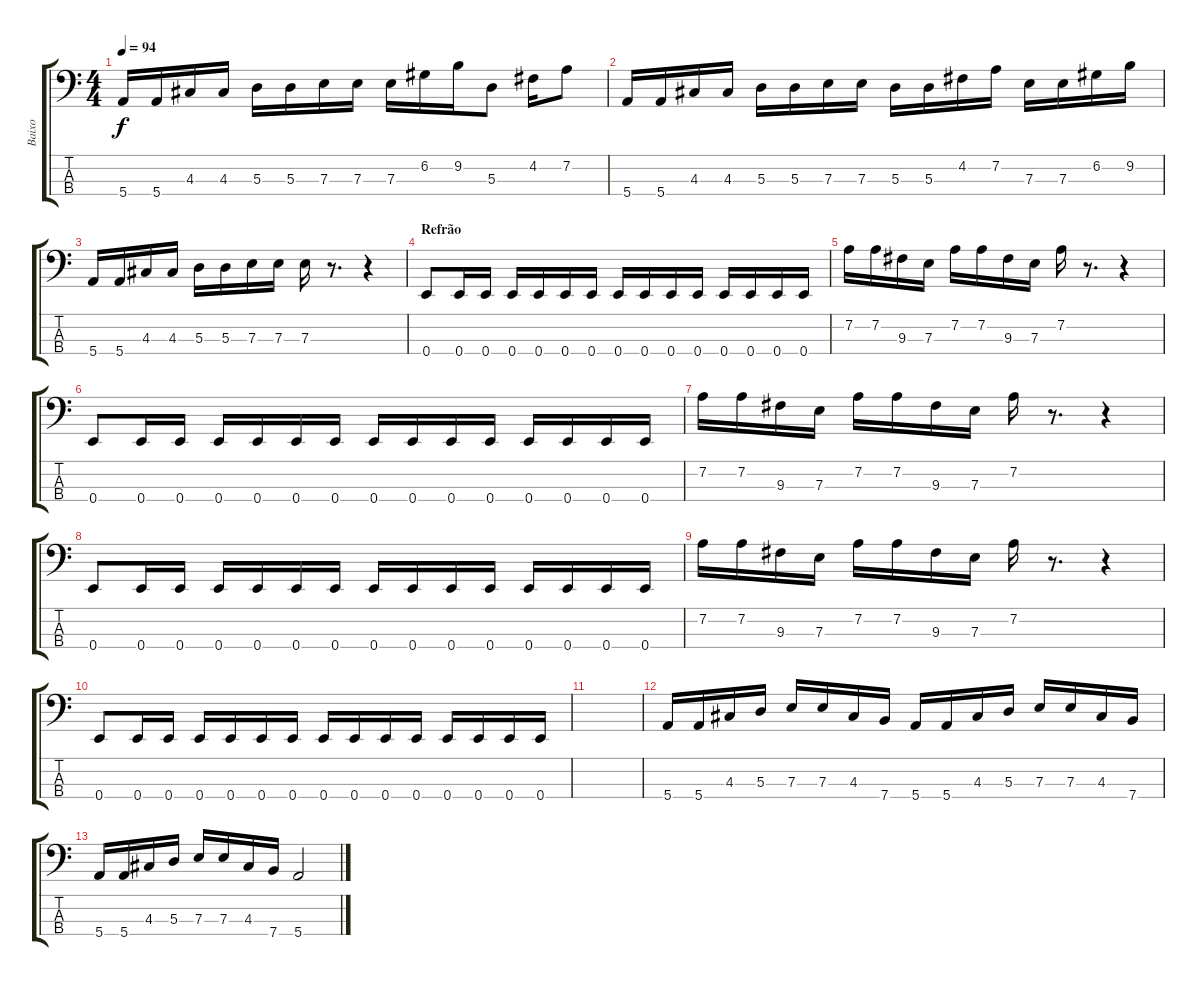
\track ("Baixo" "Baixo") {instrument electricbassfinger}
\staff {score tabs}
\tuning (G2 D2 A1 E1) {hide}
\ts (4 4)
\tempo 94
\clef f4
\ks c
5.4.16{dy f} 5.4.16 4.3.16 4.3.16 5.3.16 5.3.16 7.3.16 7.3.16 7.3.16 6.2.16 9.2.16 5.3.8 4.2.16 7.2.8 |
5.4.16 5.4.16 4.3.16 4.3.16 5.3.16 5.3.16 7.3.16 7.3.16 5.3.16 5.3.16 4.2.16 7.2.16 7.3.16 7.3.16 6.2.16 9.2.16 |
5.4.16 5.4.16 4.3.16 4.3.16 5.3.16 5.3.16 7.3.16 7.3.16 7.3.16 r.8{d} r.4 |
\section ("" "Refrão")
0.4.8 0.4.16 0.4.16 0.4.16 0.4.16 0.4.16 0.4.16 0.4.16 0.4.16 0.4.16 0.4.16 0.4.16 0.4.16 0.4.16 0.4.16 |
7.2.16 7.2.16 9.3.16 7.3.16 7.2.16 7.2.16 9.3.16 7.3.16 7.2.16 r.8{d} r.4 |
0.4.8 0.4.16 0.4.16 0.4.16 0.4.16 0.4.16 0.4.16 0.4.16 0.4.16 0.4.16 0.4.16 0.4.16 0.4.16 0.4.16 0.4.16 |
7.2.16 7.2.16 9.3.16 7.3.16 7.2.16 7.2.16 9.3.16 7.3.16 7.2.16 r.8{d} r.4 |
0.4.8 0.4.16 0.4.16 0.4.16 0.4.16 0.4.16 0.4.16 0.4.16 0.4.16 0.4.16 0.4.16 0.4.16 0.4.16 0.4.16 0.4.16 |
7.2.16 7.2.16 9.3.16 7.3.16 7.2.16 7.2.16 9.3.16 7.3.16 7.2.16 r.8{d} r.4 |
0.4.8 0.4.16 0.4.16 0.4.16 0.4.16 0.4.16 0.4.16 0.4.16 0.4.16 0.4.16 0.4.16 0.4.16 0.4.16 0.4.16 0.4.16 |
|
5.4.16 5.4.16 4.3.16 5.3.16 7.3.16 7.3.16 4.3.16 7.4.16 5.4.16 5.4.16 4.3.16 5.3.16 7.3.16 7.3.16 4.3.16 7.4.16 |
5.4.16 5.4.16 4.3.16 5.3.16 7.3.16 7.3.16 4.3.16 7.4.16 5.4.2
